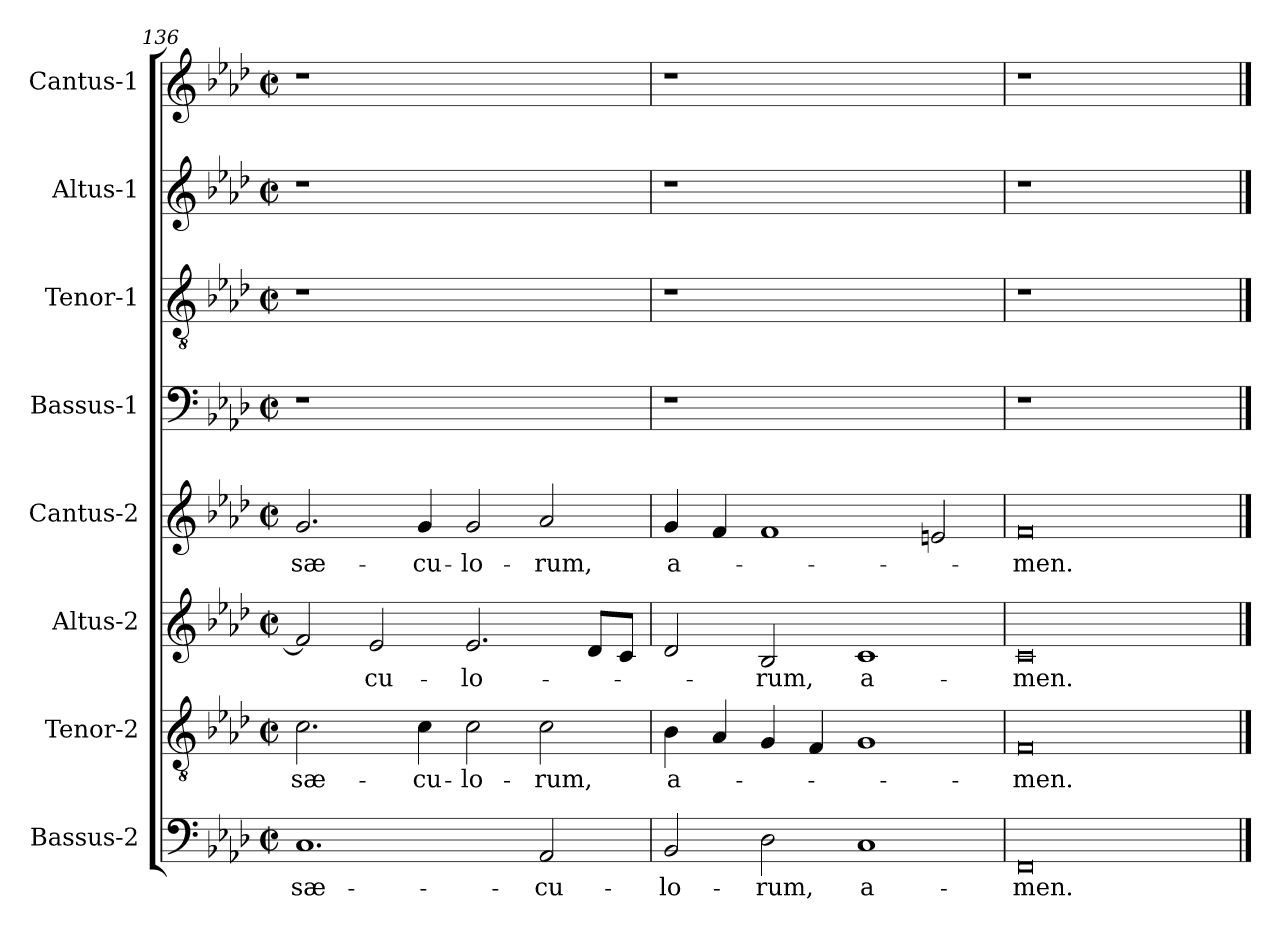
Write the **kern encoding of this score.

**kern	**text	**kern	**text	**kern	**text	**kern	**text	**kern	**kern	**kern	**kern
*part8	*part8	*part7	*part7	*part6	*part6	*part5	*part5	*part4	*part3	*part2	*part1
*staff8	*staff8	*staff7	*staff7	*staff6	*staff6	*staff5	*staff5	*staff4	*staff3	*staff2	*staff1
*I"Bassus-2	*	*I"Tenor-2	*	*I"Altus-2	*	*I"Cantus-2	*	*I"Bassus-1	*I"Tenor-1	*I"Altus-1	*I"Cantus-1
*I'B2	*	*I'T2	*	*I'A2	*	*I'C2	*	*I'B1	*I'T1	*I'A1	*I'C1
*clefF4	*	*clefGv2	*	*clefG2	*	*clefG2	*	*clefF4	*clefGv2	*clefG2	*clefG2
*k[b-e-a-d-]	*	*k[b-e-a-d-]	*	*k[b-e-a-d-]	*	*k[b-e-a-d-]	*	*k[b-e-a-d-]	*k[b-e-a-d-]	*k[b-e-a-d-]	*k[b-e-a-d-]
*A-:	*	*A-:	*	*A-:	*	*A-:	*	*A-:	*A-:	*A-:	*A-:
*M2/2	*	*M2/2	*	*M2/2	*	*M2/2	*	*M2/2	*M2/2	*M2/2	*M2/2
*met(c|)	*	*met(c|)	*	*met(c|)	*	*met(c|)	*	*met(c|)	*met(c|)	*met(c|)	*met(c|)
=136	=136	=136	=136	=136	=136	=136	=136	=136	=136	=136	=136
!	!LO:LY:b	!	!LO:LY:b	!	!	!	!LO:LY:b	!	!	!	!
1.C	sæ-	2.c\	sæ-	2f/]	.	2.g/	sæ-	1r	1r	1r	1r
!	!	!	!	!	!LO:LY:b	!	!	!	!	!	!
.	.	.	.	2e-/	-cu-	.	.	.	.	.	.
!	!	!	!LO:LY:b	!	!	!	!LO:LY:b	!	!	!	!
.	.	4c\	-cu-	.	.	4g/	-cu-	.	.	.	.
!	!	!	!LO:LY:b	!	!LO:LY:b	!	!LO:LY:b	!	!	!	!
.	.	2c\	-lo-	2.e-/	-lo-	2g/	-lo-	1ryy	1ryy	1ryy	1ryy
!	!LO:LY:b	!	!LO:LY:b	!	!	!	!LO:LY:b	!	!	!	!
2AA-/	-cu-	2c\	-rum,	.	.	2a-/	-rum,	.	.	.	.
.	.	.	.	8d-/L	.	.	.	.	.	.	.
.	.	.	.	8c/J	.	.	.	.	.	.	.
=137	=137	=137	=137	=137	=137	=137	=137	=137	=137	=137	=137
!	!LO:LY:b	!	!LO:LY:b	!	!	!	!LO:LY:b	!	!	!	!
2BB-/	-lo-	4B-\	a-	2d-/	.	4g/	a-	1r	1r	1r	1r
.	.	4A-/	.	.	.	4f/	.	.	.	.	.
!	!LO:LY:b	!	!	!	!LO:LY:b	!	!	!	!	!	!
2D-\	-rum,	4G/	.	2B-/	-rum,	1f	.	.	.	.	.
.	.	4F/	.	.	.	.	.	.	.	.	.
!	!LO:LY:b	!	!	!	!LO:LY:b	!	!	!	!	!	!
1C	a-	1G	.	1c	a-	.	.	1ryy	1ryy	1ryy	1ryy
.	.	.	.	.	.	2en/	.	.	.	.	.
=138	=138	=138	=138	=138	=138	=138	=138	=138	=138	=138	=138
!	!LO:LY:b	!	!LO:LY:b	!	!LO:LY:b	!	!LO:LY:b	!	!	!	!
0FF	-men.	0F	-men.	0c	-men.	0f	-men.	1r	1r	1r	1r
.	.	.	.	.	.	.	.	1ryy	1ryy	1ryy	1ryy
==	==	==	==	==	==	==	==	==	==	==	==
*-	*-	*-	*-	*-	*-	*-	*-	*-	*-	*-	*-
